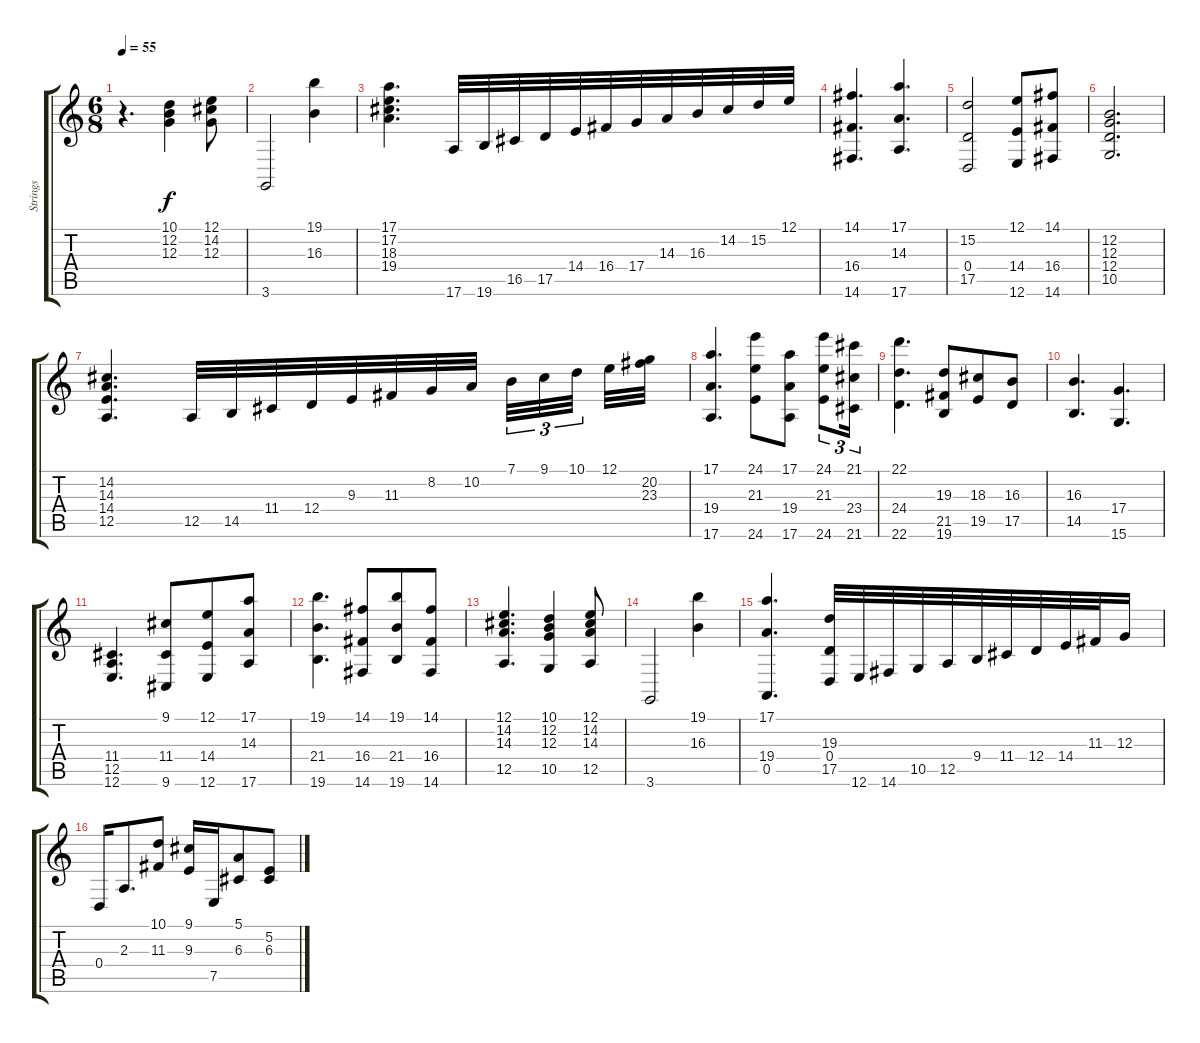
\track ("Strings             " "Strings   ") {instrument stringensemble1}
\staff {score tabs}
\tuning (E4 B3 G3 D3 A2 E2) {hide}
\ts (6 8)
\tempo 55
\clef g2
\ks c
r.4{d dy f} (10.1 12.2 12.3).4 (12.1 14.2 12.3).8 |
3.6.2 (19.1 16.3).4 |
(17.1 17.2 18.3 19.4).4{d} 17.6.32 19.6.32 16.5.32 17.5.32 14.4.32 16.4.32 17.4.32 14.3.32 16.3.32 14.2.32 15.2.32 12.1.32 |
(14.1 16.4 14.6).4{d} (17.1 14.3 17.6).4{d} |
(15.2 0.4 17.5).2 (12.1 14.4 12.6).8 (14.1 16.4 14.6).8 |
(12.2 12.3 12.4 10.5).2{d} |
(14.2 14.3 14.4 12.5).4{d} 12.5.32 14.5.32 11.4.32 12.4.32 9.3.32 11.3.32 8.2.32 10.2.32{beam splitsecondary} 7.1.32{tu (3 2)} 9.1.32{tu (3 2)} 10.1.32{tu (3 2) beam splitsecondary} 12.1.32 (20.2 23.3).32 |
(17.1 19.4 17.6).4{d} (24.1 21.3 24.6).8 (17.1 19.4 17.6).8 (24.1 21.3 24.6).8{tu (3 2)} (21.1 23.4 21.6).16{tu (3 2)} |
(22.1 24.4 22.6).4{d} (19.3 21.5 19.6).8 (18.3 19.5).8 (16.3 17.5).8 |
(16.3 14.5).4{d} (17.4 15.6).4{d} |
(11.4 12.5 12.6).4{d} (9.1 11.4 9.6).8 (12.1 14.4 12.6).8 (17.1 14.3 17.6).8 |
(19.1 21.4 19.6).4{d} (14.1 16.4 14.6).8 (19.1 21.4 19.6).8 (14.1 16.4 14.6).8 |
(12.1 14.2 14.3 12.5).4{d} (10.1 12.2 12.3 10.5).4 (12.1 14.2 14.3 12.5).8 |
3.6.2 (19.1 16.3).4 |
(17.1 19.4 0.5).4{d} (19.3 0.4 17.5).32 12.6.32 14.6.32 10.5.32 12.5.32 9.4.32 11.4.32 12.4.32 14.4.32 11.3.32 12.3.16 |
0.4.16{volume 12} 2.3.8{d volume 12} (10.1 11.3).8{volume 11} (9.1 9.3).16{volume 10} 7.5.16{volume 10} (5.1 6.3).8{volume 10} (5.2 6.3).8{volume 9}
